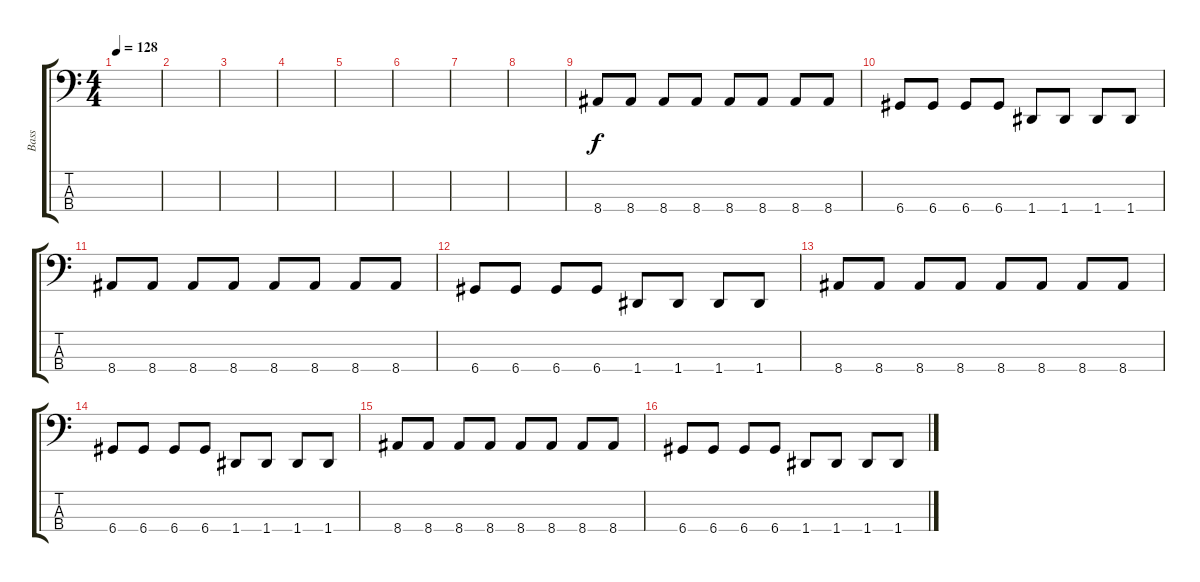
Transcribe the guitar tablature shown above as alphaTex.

\track ("Bass" "Bass") {instrument electricbassfinger}
\staff {score tabs}
\tuning (G2 D2 A1 D1) {hide}
\ts (4 4)
\tempo 128
\clef f4
\ks c
|
|
|
|
|
|
|
|
8.4.8 8.4.8 8.4.8 8.4.8 8.4.8 8.4.8 8.4.8 8.4.8 |
6.4.8 6.4.8 6.4.8 6.4.8 1.4.8 1.4.8 1.4.8 1.4.8 |
8.4.8 8.4.8 8.4.8 8.4.8 8.4.8 8.4.8 8.4.8 8.4.8 |
6.4.8 6.4.8 6.4.8 6.4.8 1.4.8 1.4.8 1.4.8 1.4.8 |
8.4.8 8.4.8 8.4.8 8.4.8 8.4.8 8.4.8 8.4.8 8.4.8 |
6.4.8 6.4.8 6.4.8 6.4.8 1.4.8 1.4.8 1.4.8 1.4.8 |
8.4.8 8.4.8 8.4.8 8.4.8 8.4.8 8.4.8 8.4.8 8.4.8 |
6.4.8 6.4.8 6.4.8 6.4.8 1.4.8 1.4.8 1.4.8 1.4.8
